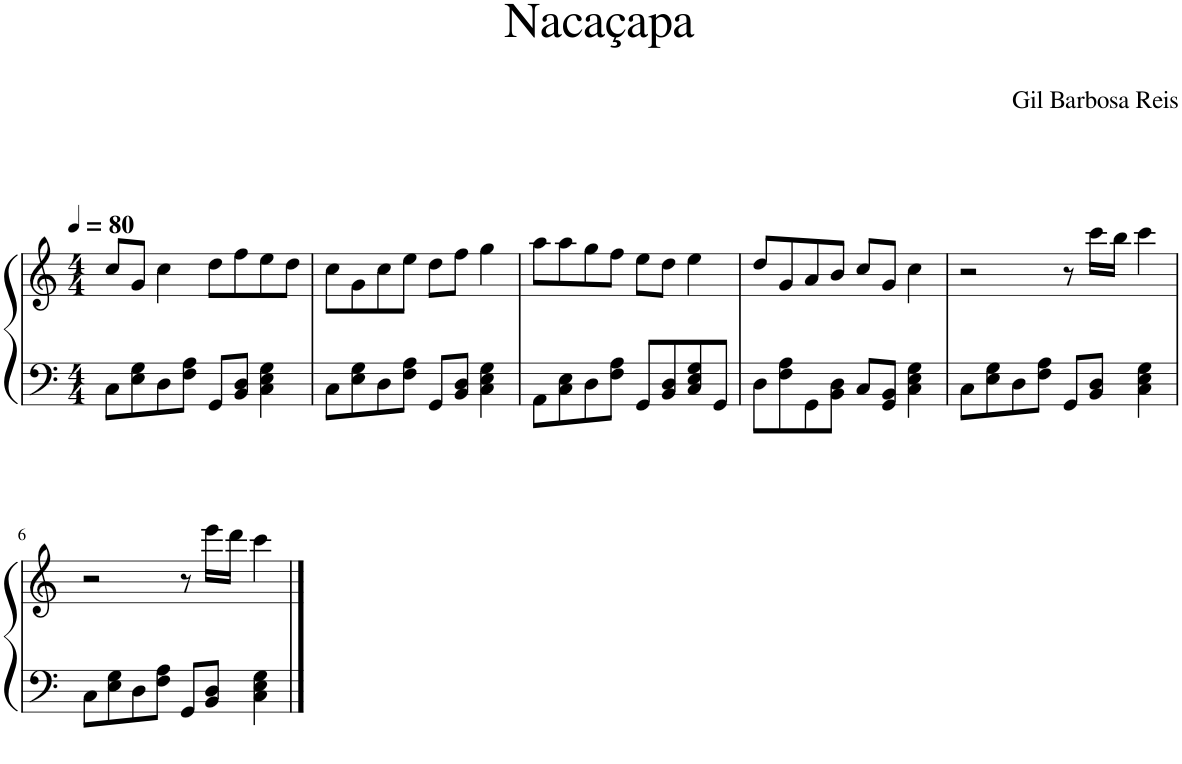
**kern	**kern
*part1	*part1
*staff2	*staff1
*I"Piano	*
*I'Pno	*
*clefF4	*clefG2
*k[]	*k[]
*M4/4	*M4/4
*MM80	*MM80
=1	=1
8C\L	8cc/L
8E\ 8G\	8g/J
8D\	4cc\
8F\ 8A\J	.
8GG/L	8dd\L
8BB/ 8D/J	8ff\
4C\ 4E\ 4G\	8ee\
.	8dd\J
=2	=2
8C\L	8cc\L
8E\ 8G\	8g\
8D\	8cc\
8F\ 8A\J	8ee\J
8GG/L	8dd\L
8BB/ 8D/J	8ff\J
4C\ 4E\ 4G\	4gg\
=3	=3
8AA\L	8aa\L
8C\ 8E\	8aa\
8D\	8gg\
8F\ 8A\J	8ff\J
8GG/L	8ee\L
8BB/ 8D/	8dd\J
8C/ 8E/ 8G/	4ee\
8GG/J	.
=4	=4
8D\L	8dd/L
8F\ 8A\	8g/
8GG\	8a/
8BB\ 8D\J	8b/J
8C/L	8cc/L
8GG/ 8BB/J	8g/J
4C\ 4E\ 4G\	4cc\
=5	=5
8C\L	2r
8E\ 8G\	.
8D\	.
8F\ 8A\J	.
8GG/L	8r
8BB/ 8D/J	16ccc\LL
.	16bb\JJ
4C\ 4E\ 4G\	4ccc\
!!LO:LB:g=z
=6	=6
8C\L	2r
8E\ 8G\	.
8D\	.
8F\ 8A\J	.
8GG/L	8r
8BB/ 8D/J	16eee\LL
.	16ddd\JJ
4C\ 4E\ 4G\	4ccc\
==	==
*-	*-
